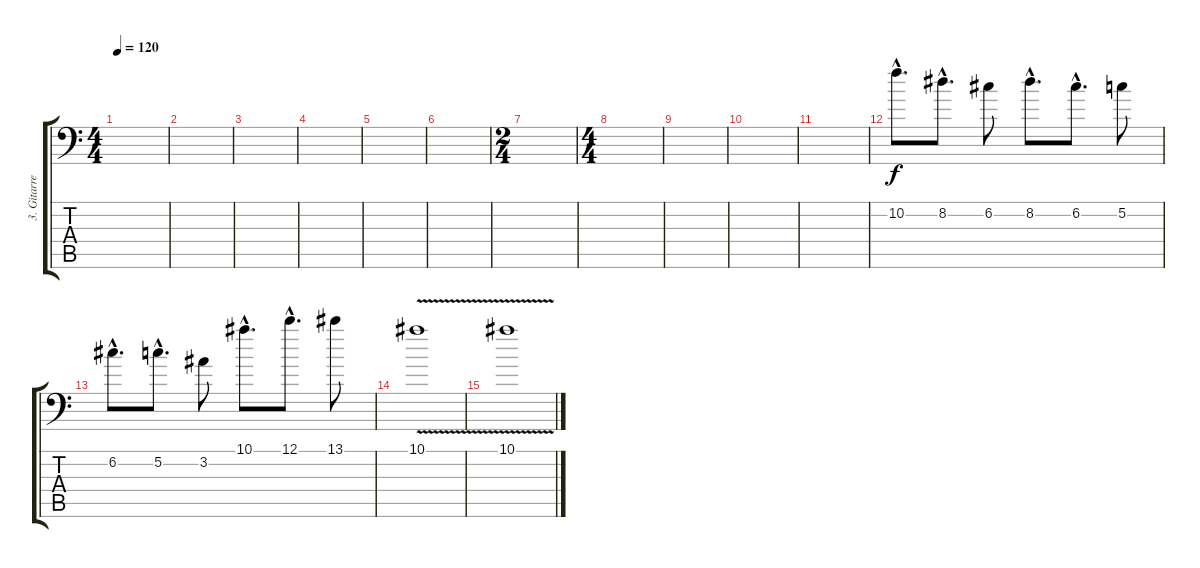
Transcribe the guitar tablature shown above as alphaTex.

\track ("3. Gitarre" "3. Gitarre") {instrument distortionguitar}
\staff {score tabs}
\tuning (C4 G3 Eb3 Bb2 F2 Bb1) {hide}
\ts (4 4)
\tempo 120
\clef f4
\ks c
|
|
|
|
|
|
\ts (2 4)
|
\ts (4 4)
|
|
|
|
10.2{hac}.8{d} 8.2{hac}.8{d} 6.2.8 8.2{hac}.8{d} 6.2{hac}.8{d} 5.2.8 |
6.2{hac}.8{d} 5.2{hac}.8{d} 3.2.8 10.1{hac}.8{d} 12.1{hac}.8{d} 13.1.8 |
10.1{v}.1 |
10.1{v}.1{instrument guitarharmonics}
